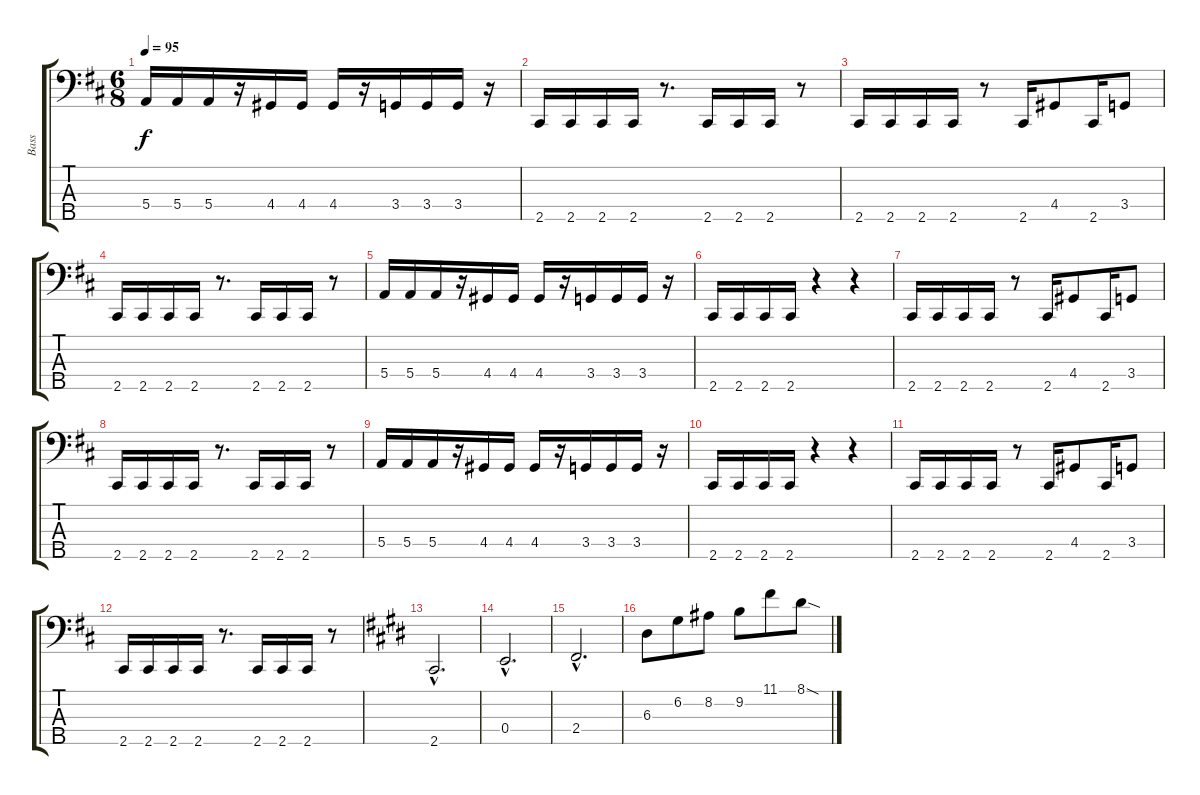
\track ("Bass" "Bass") {instrument electricbassfinger}
\staff {score tabs}
\tuning (G2 D2 A1 E1 B0) {hide}
\ts (6 8)
\tempo 95
\clef f4
\ks bminor
5.4.16{dy f} 5.4.16 5.4.16 r.16 4.4.16 4.4.16 4.4.16 r.16 3.4.16 3.4.16 3.4.16 r.16 |
2.5.16 2.5.16 2.5.16 2.5.16 r.8{d} 2.5.16 2.5.16 2.5.16 r.8 |
2.5.16 2.5.16 2.5.16 2.5.16 r.8 2.5.16 4.4.8 2.5.16 3.4.8 |
2.5.16 2.5.16 2.5.16 2.5.16 r.8{d} 2.5.16 2.5.16 2.5.16 r.8 |
5.4.16 5.4.16 5.4.16 r.16 4.4.16 4.4.16 4.4.16 r.16 3.4.16 3.4.16 3.4.16 r.16 |
2.5.16 2.5.16 2.5.16 2.5.16 r.4 r.4 |
2.5.16 2.5.16 2.5.16 2.5.16 r.8 2.5.16 4.4.8 2.5.16 3.4.8 |
2.5.16 2.5.16 2.5.16 2.5.16 r.8{d} 2.5.16 2.5.16 2.5.16 r.8 |
5.4.16 5.4.16 5.4.16 r.16 4.4.16 4.4.16 4.4.16 r.16 3.4.16 3.4.16 3.4.16 r.16 |
2.5.16 2.5.16 2.5.16 2.5.16 r.4 r.4 |
2.5.16 2.5.16 2.5.16 2.5.16 r.8 2.5.16 4.4.8 2.5.16 3.4.8 |
2.5.16 2.5.16 2.5.16 2.5.16 r.8{d} 2.5.16 2.5.16 2.5.16 r.8 |
\ks e
2.5{hac}.2{d} |
0.4{hac}.2{d} |
2.4{hac}.2{d} |
6.3.8 6.2.8 8.2.8 9.2.8 11.1.8 8.1{sod}.8
